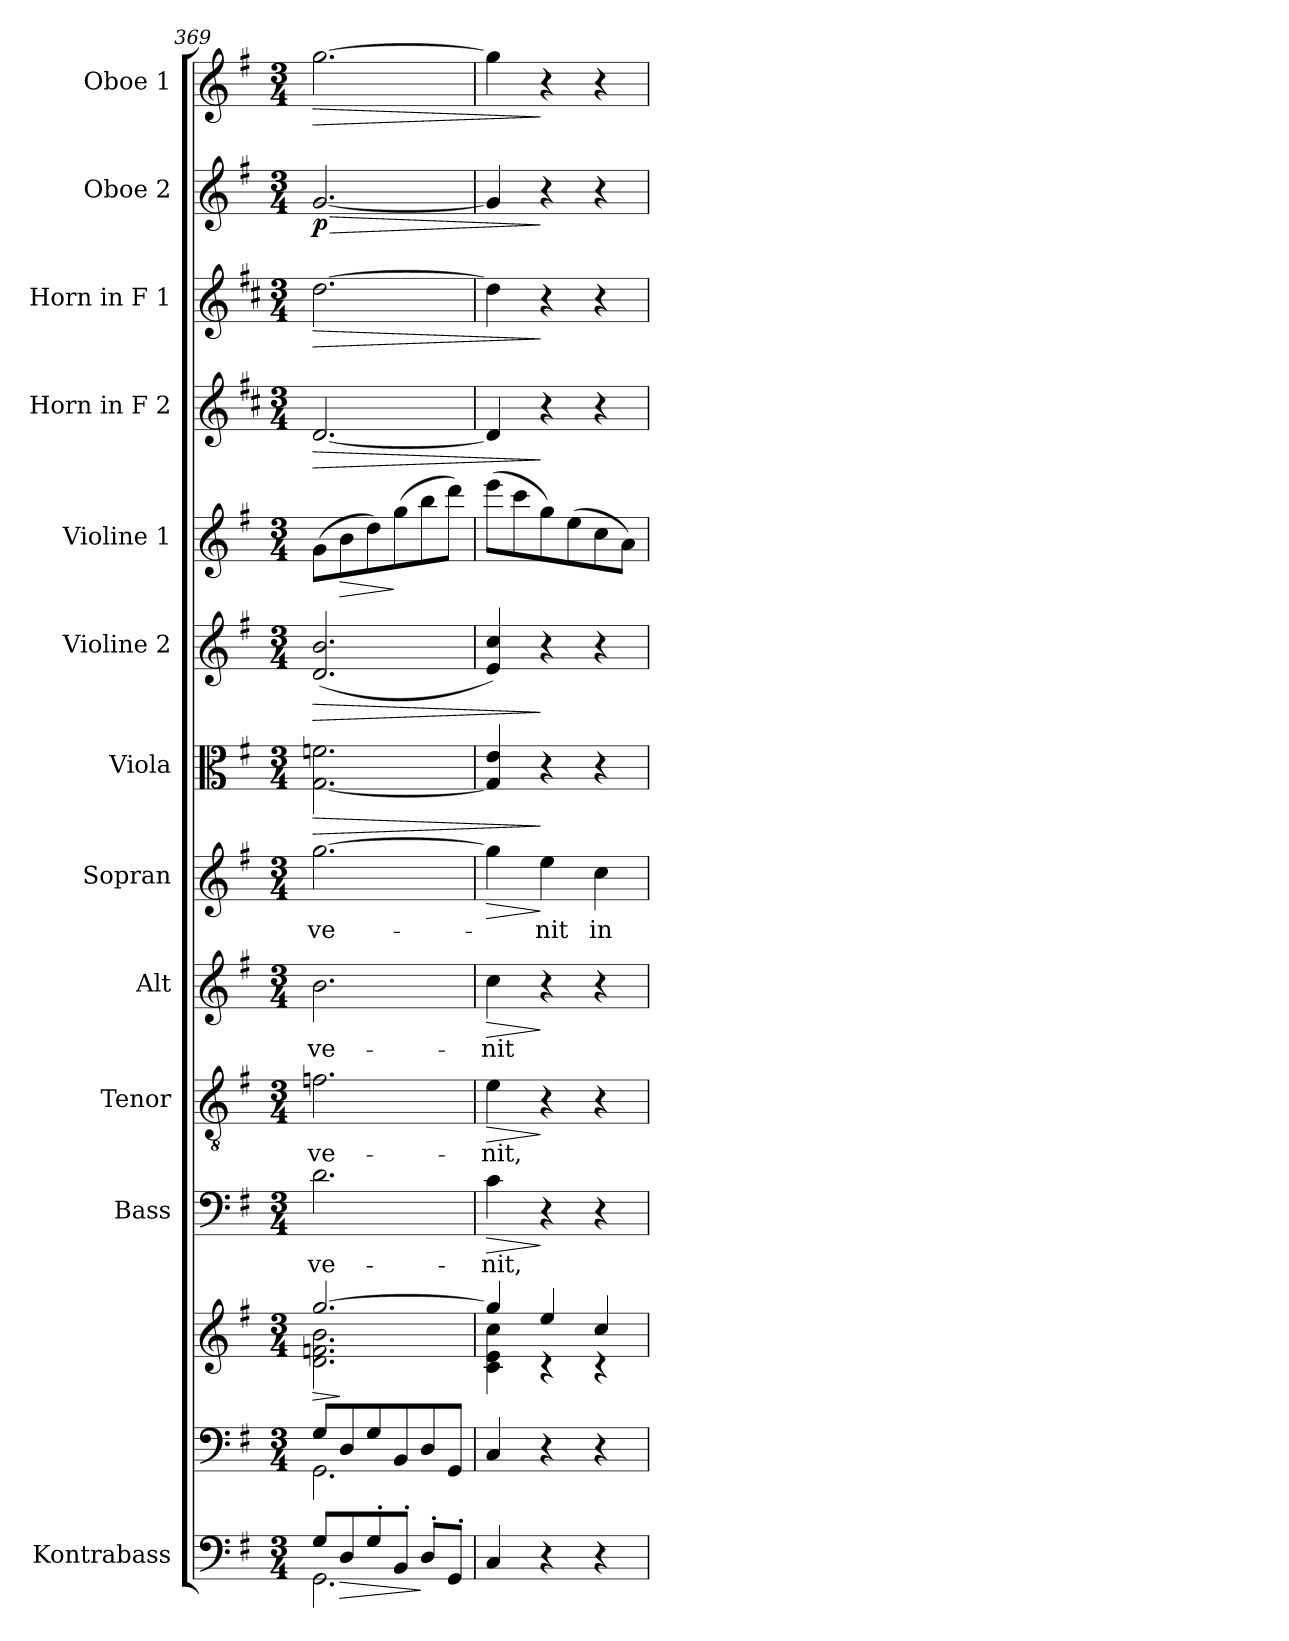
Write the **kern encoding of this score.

**kern	**dynam	**kern	**kern	**dynam	**kern	**text	**dynam	**kern	**text	**dynam	**kern	**text	**dynam	**kern	**text	**dynam	**kern	**dynam	**kern	**dynam	**kern	**dynam	**kern	**dynam	**kern	**dynam	**kern	**dynam	**kern	**dynam
*part13	*part13	*part12	*part12	*part12	*part11	*part11	*part11	*part10	*part10	*part10	*part9	*part9	*part9	*part8	*part8	*part8	*part7	*part7	*part6	*part6	*part5	*part5	*part4	*part4	*part3	*part3	*part2	*part2	*part1	*part1
*staff14	*staff14	*staff13	*staff12	*staff12/13	*staff11	*staff11	*staff11	*staff10	*staff10	*staff10	*staff9	*staff9	*staff9	*staff8	*staff8	*staff8	*staff7	*staff7	*staff6	*staff6	*staff5	*staff5	*staff4	*staff4	*staff3	*staff3	*staff2	*staff2	*staff1	*staff1
*I"Kontrabass	*	*	*	*	*I"Bass	*	*	*I"Tenor	*	*	*I"Alt	*	*	*I"Sopran	*	*	*I"Viola	*	*I"Violine 2	*	*I"Violine 1	*	*I"Horn in F 2	*	*I"Horn in F 1	*	*I"Oboe 2	*	*I"Oboe 1	*
*I'Kb.	*	*	*	*	*I'B.	*	*	*I'T.	*	*	*I'A.	*	*	*I'S.	*	*	*I'Vla.	*	*I'Vl. 2	*	*I'Vl. 1	*	*	*	*	*	*I'Ob. 2	*	*I'Ob. 1	*
*clefF4	*	*clefF4	*clefG2	*	*clefF4	*	*	*clefGv2	*	*	*clefG2	*	*	*clefG2	*	*	*clefC3	*	*clefG2	*	*clefG2	*	*clefG2	*	*clefG2	*	*clefG2	*	*clefG2	*
*ITrd7c12	*	*	*	*	*	*	*	*	*	*	*	*	*	*	*	*	*	*	*	*	*	*	*ITrd4c7	*	*ITrd4c7	*	*	*	*	*
*k[f#]	*	*k[f#]	*k[f#]	*	*k[f#]	*	*	*k[f#]	*	*	*k[f#]	*	*	*k[f#]	*	*	*k[f#]	*	*k[f#]	*	*k[f#]	*	*k[f#]	*	*k[f#]	*	*k[f#]	*	*k[f#]	*
*G:	*	*G:	*G:	*	*G:	*	*	*G:	*	*	*G:	*	*	*G:	*	*	*G:	*	*G:	*	*G:	*	*G:	*	*G:	*	*G:	*	*G:	*
*M3/4	*	*M3/4	*M3/4	*	*M3/4	*	*	*M3/4	*	*	*M3/4	*	*	*M3/4	*	*	*M3/4	*	*M3/4	*	*M3/4	*	*M3/4	*	*M3/4	*	*M3/4	*	*M3/4	*
=369	=369	=369	=369	=369	=369	=369	=369	=369	=369	=369	=369	=369	=369	=369	=369	=369	=369	=369	=369	=369	=369	=369	=369	=369	=369	=369	=369	=369	=369	=369
*^	*	*^	*^	*	*	*	*	*	*	*	*	*	*	*	*	*	*	*	*	*	*	*	*	*	*	*	*	*	*	*
!	!	!	!	!	!	!	!LO:HP:b	!	!LO:LY:b	!	!	!LO:LY:b	!	!	!LO:LY:b	!	!	!LO:LY:b	!	!	!LO:HP:b	!	!LO:HP:b	!	!	!	!LO:HP:b	!	!LO:HP:b	!	!LO:HP:b	!	!LO:HP:b
!	!	!	!	!	!	!	!	!	!	!	!	!	!	!	!	!	!	!	!	!	!	!	!	!	!	!	!	!	!	!	!LO:DY:n=1:b	!	!
8GG/L	2.GGG\	.	8G!/L	2.GG\	[>2.gg!/	2.d!\ 2.fn!\ 2.b!\	>	2.d\	ve-	.	2.fn\	ve-	.	2.b\	ve-	.	[2.gg\	ve-	.	[<2.G\ 2.fn\	>	(<2.d/ 2.b/	>	(>8g\L	.	[2.G/	>	[2.g\	>	[2.g/	> p	[2.gg\	>
!	!	!LO:HP:b	!	!	!	!	!	!	!	!	!	!	!	!	!	!	!	!	!	!	!	!	!	!	!LO:HP:b	!	!	!	!	!	!	!	!
8DD/	.	>	8D!/	.	.	.	]	.	.	.	.	.	.	.	.	.	.	.	.	.	.	.	.	8b\	>	.	.	.	.	.	.	.	.
8GG'</	.	.	8G!/	.	.	.	.	.	.	.	.	.	.	.	.	.	.	.	.	.	.	.	.	8dd\)	.	.	.	.	.	.	.	.	.
8BBB'</J	.	.	8BB!/	.	.	.	.	.	.	.	.	.	.	.	.	.	.	.	.	.	.	.	.	(>8gg\	]	.	.	.	.	.	.	.	.
8DD'</L	.	]	8D!/	.	.	.	.	.	.	.	.	.	.	.	.	.	.	.	.	.	.	.	.	8bb\	.	.	.	.	.	.	.	.	.
8GGG'</J	.	.	8GG!/J	.	.	.	.	.	.	.	.	.	.	.	.	.	.	.	.	.	.	.	.	8ddd\J)	.	.	.	.	.	.	.	.	.
*v	*v	*	*	*	*	*	*	*	*	*	*	*	*	*	*	*	*	*	*	*	*	*	*	*	*	*	*	*	*	*	*	*	*
*	*	*v	*v	*	*	*	*	*	*	*	*	*	*	*	*	*	*	*	*	*	*	*	*	*	*	*	*	*	*	*	*	*
=370	=370	=370	=370	=370	=370	=370	=370	=370	=370	=370	=370	=370	=370	=370	=370	=370	=370	=370	=370	=370	=370	=370	=370	=370	=370	=370	=370	=370	=370	=370	=370
!	!	!	!	!	!	!	!LO:LY:b	!LO:HP:b	!	!LO:LY:b	!LO:HP:b	!	!LO:LY:b	!LO:HP:b	!	!	!LO:HP:b	!	!	!	!	!	!	!	!	!	!	!	!	!	!
4CC/	.	4C!/	4gg!/]	4c!\ 4e!\ 4cc!\	.	4c\	-nit,	>	4e\	-nit,	>	4cc\	-nit	>	4gg\]	.	>	4G/] 4e/	.	4e/ 4cc/)	.	(>8eee\L	.	4G/]	.	4g\]	.	4g/]	.	4gg\]	.
.	.	.	.	.	.	.	.	.	.	.	.	.	.	.	.	.	.	.	.	.	.	8ccc\	.	.	.	.	.	.	.	.	.
!	!	!	!	!	!	!	!	!	!	!	!	!	!	!	!	!LO:LY:b	!	!	!	!	!	!	!	!	!	!	!	!	!	!	!
4r	.	4r	4ee!/	4rc	.	4r	.	]	4r	.	]	4r	.	]	4ee\	-nit	]	4r	]	4r	]	8gg\)	.	4r	]	4r	]	4r	]	4r	]
.	.	.	.	.	.	.	.	.	.	.	.	.	.	.	.	.	.	.	.	.	.	(>8ee\	.	.	.	.	.	.	.	.	.
!	!	!	!	!	!	!	!	!	!	!	!	!	!	!	!	!LO:LY:b	!	!	!	!	!	!	!	!	!	!	!	!	!	!	!
4r	.	4r	4cc!/	4rc	.	4r	.	.	4r	.	.	4r	.	.	4cc\	in	.	4r	.	4r	.	8cc\	.	4r	.	4r	.	4r	.	4r	.
.	.	.	.	.	.	.	.	.	.	.	.	.	.	.	.	.	.	.	.	.	.	8a\J)	.	.	.	.	.	.	.	.	.
*	*	*	*v	*v	*	*	*	*	*	*	*	*	*	*	*	*	*	*	*	*	*	*	*	*	*	*	*	*	*	*	*
=	=	=	=	=	=	=	=	=	=	=	=	=	=	=	=	=	=	=	=	=	=	=	=	=	=	=	=	=	=	=
*-	*-	*-	*-	*-	*-	*-	*-	*-	*-	*-	*-	*-	*-	*-	*-	*-	*-	*-	*-	*-	*-	*-	*-	*-	*-	*-	*-	*-	*-	*-
